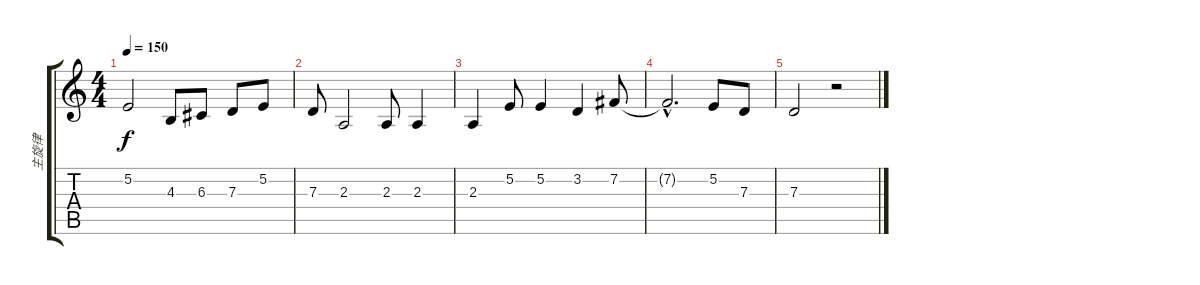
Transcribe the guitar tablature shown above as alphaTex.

\track ("主旋律" "主旋律") {instrument churchorgan}
\staff {score tabs}
\tuning (E4 B3 G3 D3 A2 E2) {hide}
\ts (4 4)
\tempo 150
\clef g2
\ks c
5.2.2{dy f} 4.3.8 6.3.8 7.3.8 5.2.8 |
7.3.8 2.3.2 2.3.8 2.3.4 |
2.3.4 5.2.8 5.2.4 3.2.4 7.2.8 |
7.2{hac t}.2{d} 5.2.8 7.3.8 |
7.3.2 r.2
